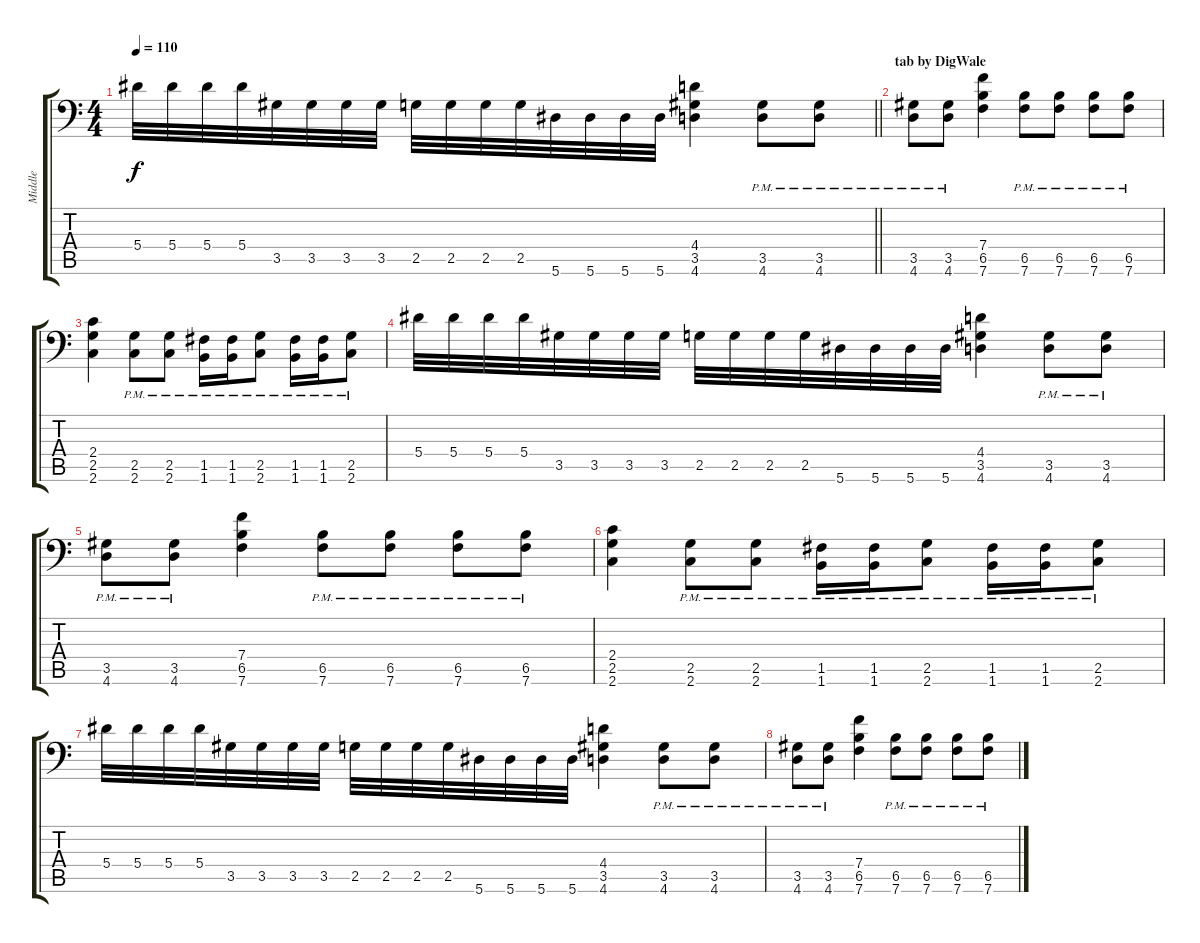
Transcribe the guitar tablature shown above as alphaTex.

\track ("Middle" "Middle") {instrument overdrivenguitar}
\staff {score tabs}
\tuning (C4 G3 Eb3 Bb2 F2 Bb1) {hide}
\ts (4 4)
\tempo 110
\clef f4
\barLineRight lightlight
\ks c
5.4.32{dy f} 5.4.32 5.4.32 5.4.32 3.5.32 3.5.32 3.5.32 3.5.32 2.5.32 2.5.32 2.5.32 2.5.32 5.6.32 5.6.32 5.6.32 5.6.32 (4.4 3.5 4.6).4 (3.5{pm} 4.6{pm}).8 (3.5{pm} 4.6{pm}).8 |
\section ("" "tab by DigWale")
(3.5{pm} 4.6{pm}).8 (3.5{pm} 4.6{pm}).8 (7.4 6.5 7.6).4 (6.5{pm} 7.6{pm}).8 (6.5{pm} 7.6{pm}).8 (6.5{pm} 7.6{pm}).8 (6.5{pm} 7.6{pm}).8 |
(2.4 2.5 2.6).4 (2.5{pm} 2.6{pm}).8 (2.5{pm} 2.6{pm}).8 (1.5 1.6{pm}).16 (1.5 1.6{pm}).16 (2.5 2.6{pm}).8 (1.5 1.6{pm}).16 (1.5 1.6{pm}).16 (2.5 2.6{pm}).8 |
5.4.32 5.4.32 5.4.32 5.4.32 3.5.32 3.5.32 3.5.32 3.5.32 2.5.32 2.5.32 2.5.32 2.5.32 5.6.32 5.6.32 5.6.32 5.6.32 (4.4 3.5 4.6).4 (3.5{pm} 4.6{pm}).8 (3.5{pm} 4.6{pm}).8 |
(3.5{pm} 4.6{pm}).8 (3.5{pm} 4.6{pm}).8 (7.4 6.5 7.6).4 (6.5{pm} 7.6{pm}).8 (6.5{pm} 7.6{pm}).8 (6.5{pm} 7.6{pm}).8 (6.5{pm} 7.6{pm}).8 |
(2.4 2.5 2.6).4 (2.5{pm} 2.6{pm}).8 (2.5{pm} 2.6{pm}).8 (1.5 1.6{pm}).16 (1.5 1.6{pm}).16 (2.5 2.6{pm}).8 (1.5 1.6{pm}).16 (1.5 1.6{pm}).16 (2.5 2.6{pm}).8 |
5.4.32 5.4.32 5.4.32 5.4.32 3.5.32 3.5.32 3.5.32 3.5.32 2.5.32 2.5.32 2.5.32 2.5.32 5.6.32 5.6.32 5.6.32 5.6.32 (4.4 3.5 4.6).4 (3.5{pm} 4.6{pm}).8 (3.5{pm} 4.6{pm}).8 |
(3.5{pm} 4.6{pm}).8 (3.5{pm} 4.6{pm}).8 (7.4 6.5 7.6).4 (6.5{pm} 7.6{pm}).8 (6.5{pm} 7.6{pm}).8 (6.5{pm} 7.6{pm}).8 (6.5{pm} 7.6{pm}).8
